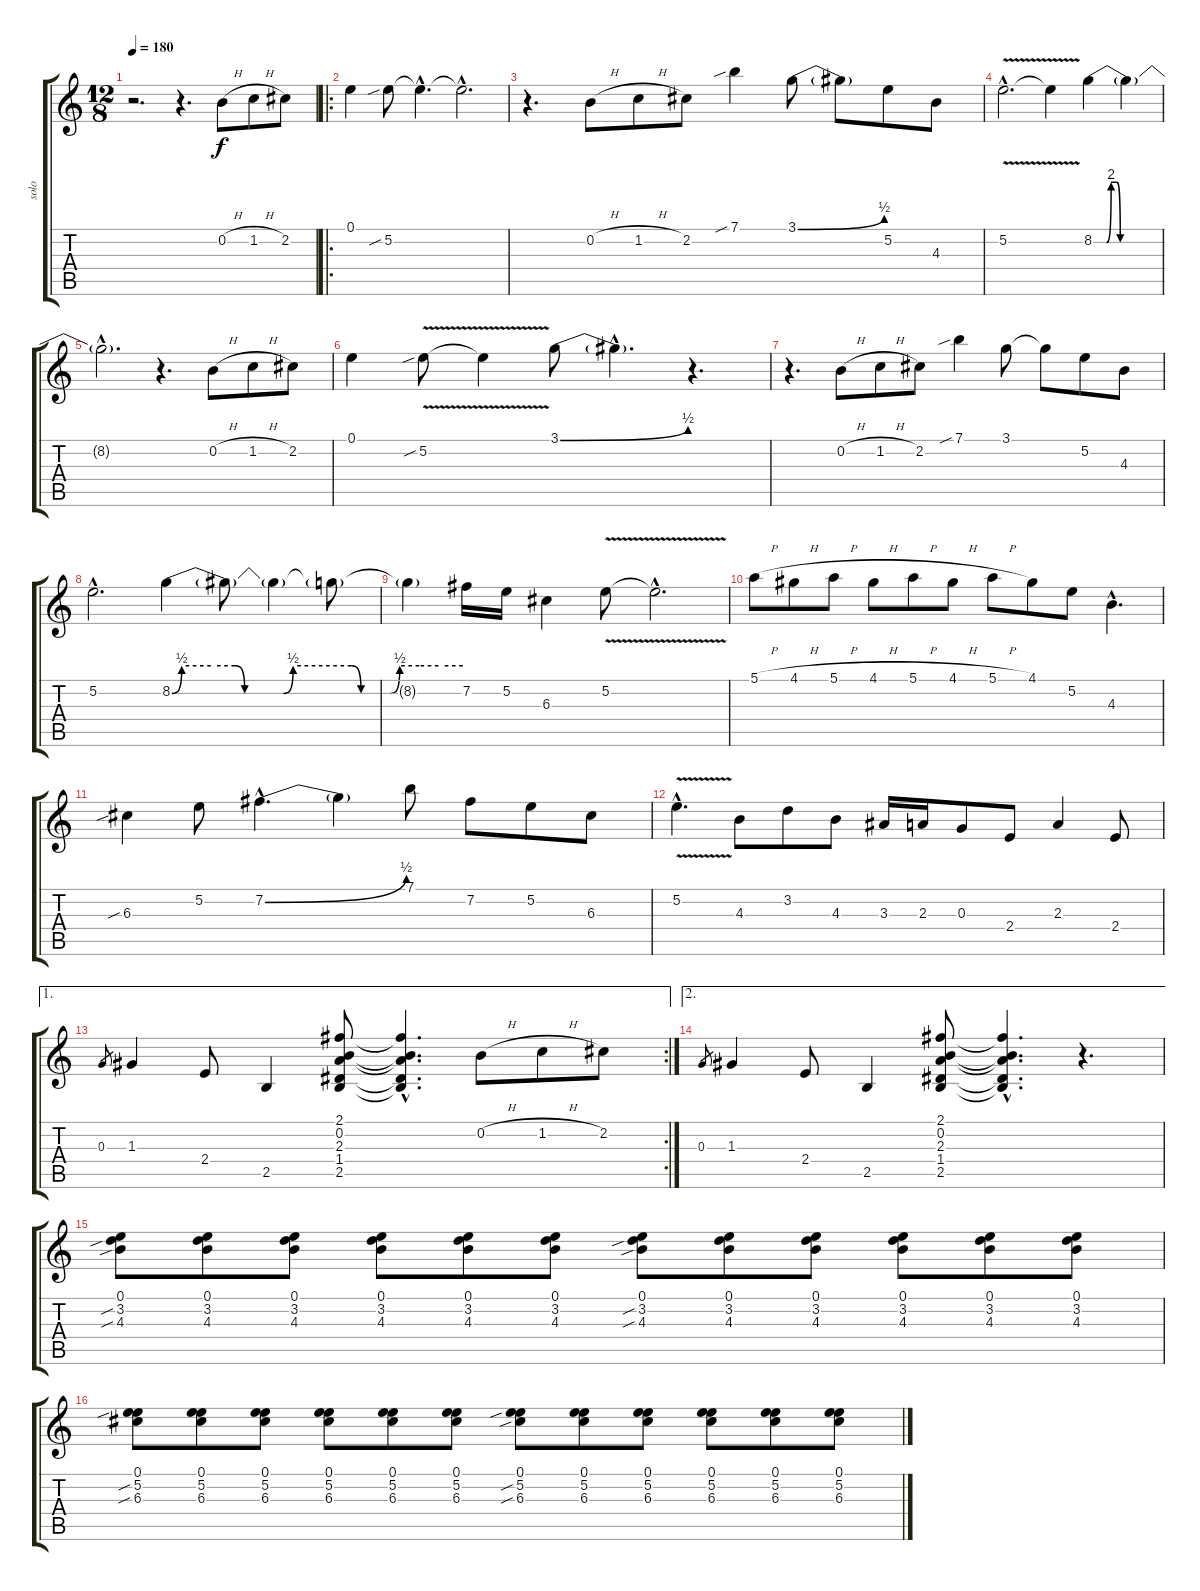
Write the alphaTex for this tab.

\track ("solo" "solo") {instrument distortionguitar}
\staff {score tabs}
\tuning (E4 B3 G3 D3 A2 E2) {hide}
\ts (12 8)
\tempo 180
\clef g2
\ks c
r.2{d dy f instrument distortionguitar} r.4{d} 0.2{h}.8 1.2{h}.8 2.2.8 |
\ro
0.1.4 5.2{sib}.8 5.2{hac t}.4{d} 5.2{hac t}.2{d} |
r.4{d} 0.2{h}.8 1.2{h}.8 2.2.8 7.1{sib}.4 3.1{be (bend 0 0 60 2)}.8 3.1{t}.8 5.2.8 4.3.8 |
5.2{v hac}.2{d} 5.2{t}.4 8.2{be (custom 0 0 11 0 15 8 20 8 23 0 30 0 60 0)}.4 8.2{t}.4 |
8.2{hac t}.2{d} r.4{d} 0.2{h}.8 1.2{h}.8 2.2.8 |
0.1.4 5.2{v sib}.8 5.2{t}.4 3.1{be (bend 0 0 60 2)}.8 3.1{hac t}.4{d} r.4{d} |
r.4{d} 0.2{h}.8 1.2{h}.8 2.2.8 7.1{sib}.4 3.1.8 3.1{t}.8 5.2.8 4.3.8 |
5.2{hac}.2{d} 8.2{be (custom 0 0 2 2 8 2 13 2 15 0 23 0 25 2 37 2 39 0 45 0 47 2 51 2 55 2 60 2)}.4 8.2{t}.8 8.2{t}.4 8.2{t}.8 |
8.2{t}.4 7.2.16 5.2.16 6.3.4 5.2{v}.8 5.2{hac t}.2{d} |
5.1{h}.8 4.1{h}.8 5.1{h}.8 4.1{h}.8 5.1{h}.8 4.1{h}.8 5.1{h}.8 4.1.8 5.2.8 4.3{hac}.4{d} |
6.3{sib}.4 5.2.8 7.2{be (bend 0 0 60 2) hac}.4{d} 7.2{t}.4 7.1.8 7.2.8 5.2.8 6.3.8 |
5.2{v hac}.4{d} 4.3.8 3.2.8 4.3.8 3.3.16 2.3.16 0.3.8 2.4.8 2.3.4 2.4.8 |
\ae 1
\rc 2
0.3.8{gr} 1.3.4 2.4.8 2.5.4 (2.1 0.2 2.3 1.4 2.5).8 (2.1{hac t} 0.2{hac t} 2.3{hac t} 1.4{hac t} 2.5{hac t}).4{d} 0.2{h}.8 1.2{h}.8 2.2.8 |
\ae 2
0.3.8{gr} 1.3.4 2.4.8 2.5.4 (2.1 0.2 2.3 1.4 2.5).8 (2.1{hac t} 0.2{hac t} 2.3{hac t} 1.4{hac t} 2.5{hac t}).4{d} r.4{d} |
(0.1 3.2{sib} 4.3{sib}).8 (0.1 3.2 4.3).8 (0.1 3.2 4.3).8 (0.1 3.2 4.3).8 (0.1 3.2 4.3).8 (0.1 3.2 4.3).8 (0.1 3.2{sib} 4.3{sib}).8 (0.1 3.2 4.3).8 (0.1 3.2 4.3).8 (0.1 3.2 4.3).8 (0.1 3.2 4.3).8 (0.1 3.2 4.3).8 |
(0.1 5.2{sib} 6.3{sib}).8 (0.1 5.2 6.3).8 (0.1 5.2 6.3).8 (0.1 5.2 6.3).8 (0.1 5.2 6.3).8 (0.1 5.2 6.3).8 (0.1 5.2{sib} 6.3{sib}).8 (0.1 5.2 6.3).8 (0.1 5.2 6.3).8 (0.1 5.2 6.3).8 (0.1 5.2 6.3).8 (0.1 5.2 6.3).8
